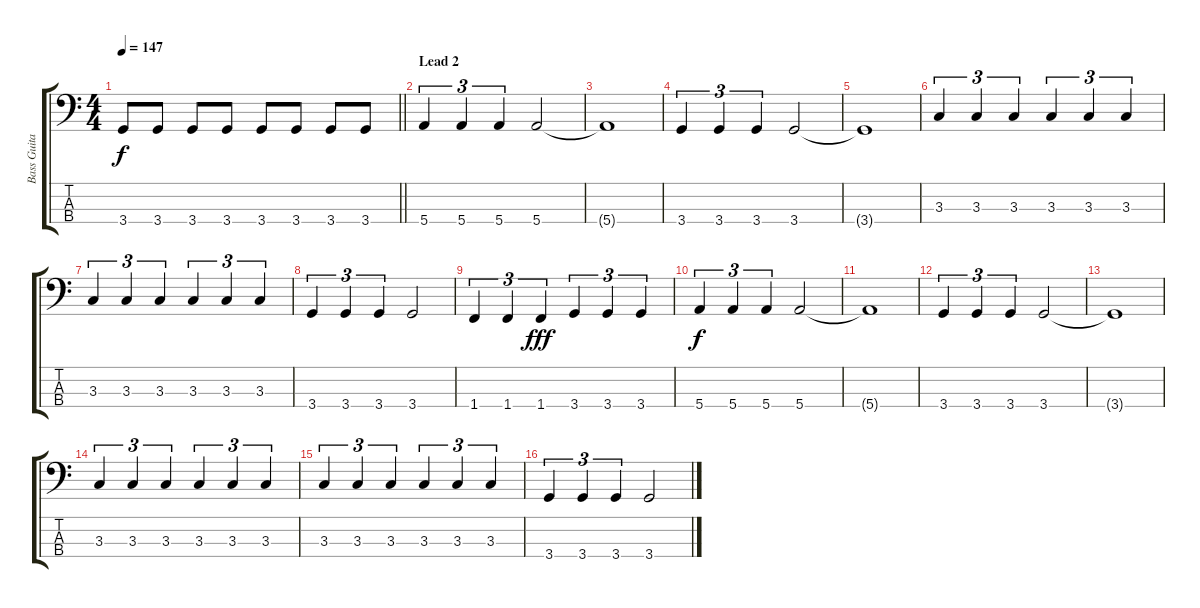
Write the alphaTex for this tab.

\track ("Bass Guitar" "Bass Guita") {instrument electricbasspick}
\staff {score tabs}
\tuning (G2 D2 A1 E1) {hide}
\ts (4 4)
\tempo 147
\clef f4
\barLineRight lightlight
\ks c
3.4.8{dy f} 3.4.8 3.4.8 3.4.8 3.4.8 3.4.8 3.4.8 3.4.8 |
\section ("" "Lead 2")
5.4.4{tu (3 2)} 5.4.4{tu (3 2)} 5.4.4{tu (3 2)} 5.4.2 |
5.4{t}.1 |
3.4.4{tu (3 2)} 3.4.4{tu (3 2)} 3.4.4{tu (3 2)} 3.4.2 |
3.4{t}.1 |
3.3.4{tu (3 2)} 3.3.4{tu (3 2)} 3.3.4{tu (3 2)} 3.3.4{tu (3 2)} 3.3.4{tu (3 2)} 3.3.4{tu (3 2)} |
3.3.4{tu (3 2)} 3.3.4{tu (3 2)} 3.3.4{tu (3 2)} 3.3.4{tu (3 2)} 3.3.4{tu (3 2)} 3.3.4{tu (3 2)} |
3.4.4{tu (3 2)} 3.4.4{tu (3 2)} 3.4.4{tu (3 2)} 3.4.2 |
1.4.4{tu (3 2)} 1.4.4{tu (3 2)} 1.4.4{tu (3 2) dy fff} 3.4.4{tu (3 2)} 3.4.4{tu (3 2)} 3.4.4{tu (3 2)} |
5.4.4{tu (3 2) dy f} 5.4.4{tu (3 2)} 5.4.4{tu (3 2)} 5.4.2 |
5.4{t}.1 |
3.4.4{tu (3 2)} 3.4.4{tu (3 2)} 3.4.4{tu (3 2)} 3.4.2 |
3.4{t}.1 |
3.3.4{tu (3 2)} 3.3.4{tu (3 2)} 3.3.4{tu (3 2)} 3.3.4{tu (3 2)} 3.3.4{tu (3 2)} 3.3.4{tu (3 2)} |
3.3.4{tu (3 2)} 3.3.4{tu (3 2)} 3.3.4{tu (3 2)} 3.3.4{tu (3 2)} 3.3.4{tu (3 2)} 3.3.4{tu (3 2)} |
3.4.4{tu (3 2)} 3.4.4{tu (3 2)} 3.4.4{tu (3 2)} 3.4.2
